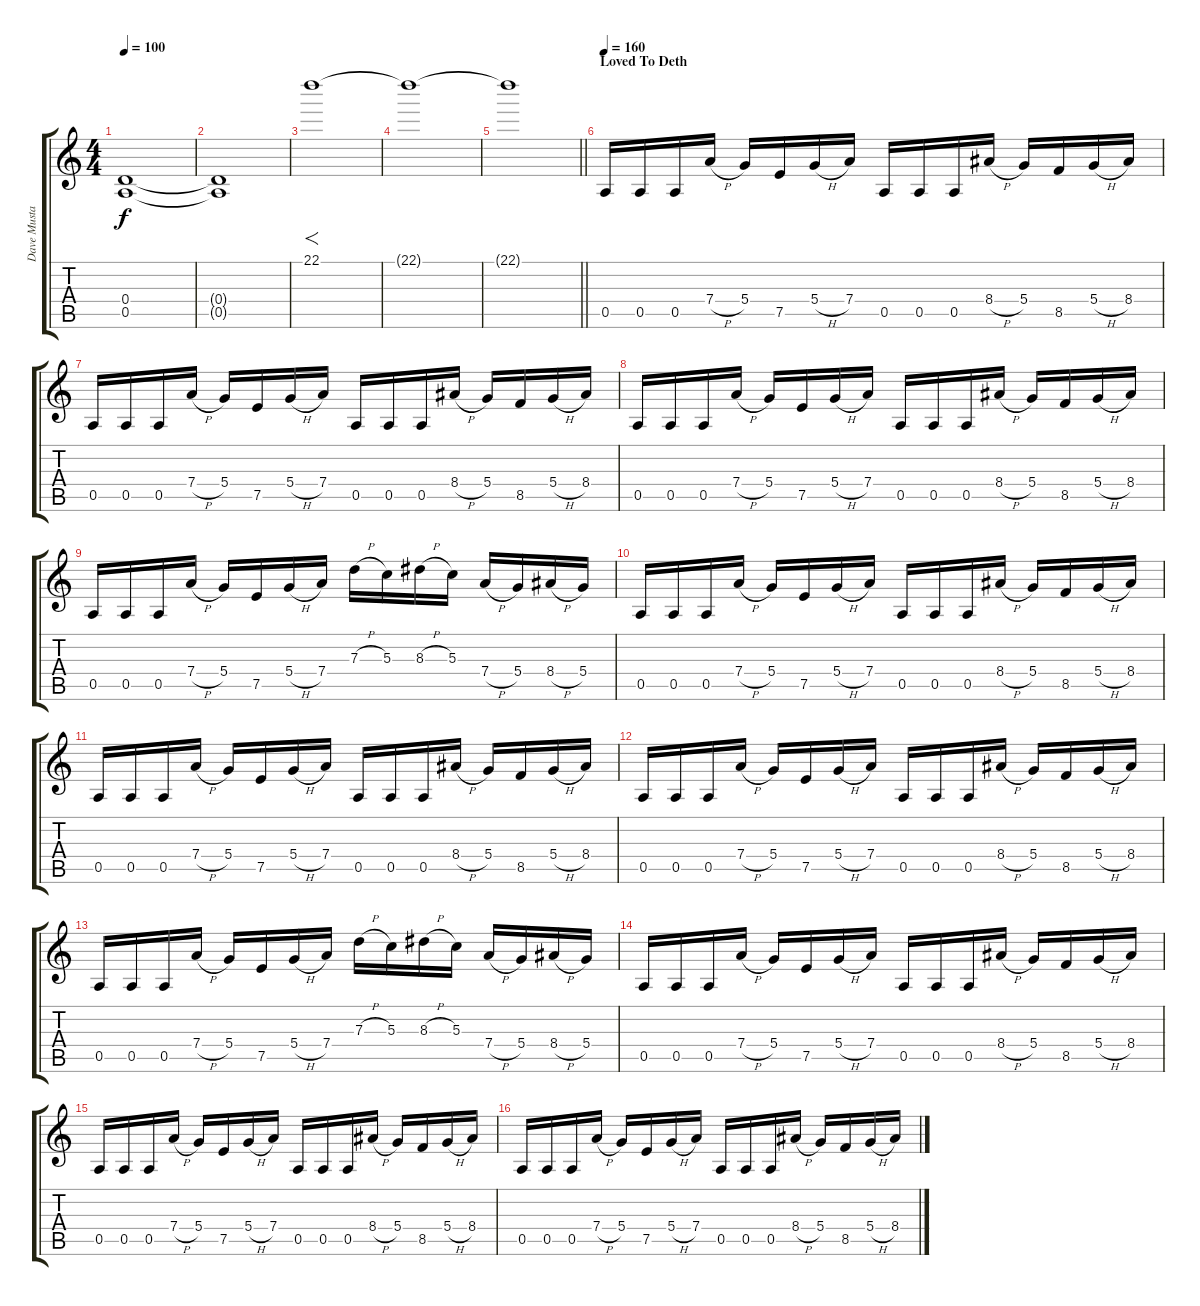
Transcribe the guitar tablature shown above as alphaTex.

\track ("Dave Mustaine" "Dave Musta") {instrument distortionguitar}
\staff {score tabs}
\tuning (E4 B3 G3 D3 A2 E2) {hide}
\ts (4 4)
\tempo 100
\clef g2
\ks c
(0.4{t} 0.5{t}).1{dy f} |
(0.4{t} 0.5{t}).1 |
22.1.1{f} |
22.1{t}.1 |
\barLineRight lightlight
22.1{t}.1 |
\section ("" "Loved To Deth")
\tempo 160
0.5.16 0.5.16 0.5.16 7.4{h}.16 5.4.16 7.5.16 5.4{h}.16 7.4.16 0.5.16 0.5.16 0.5.16 8.4{h}.16 5.4.16 8.5.16 5.4{h}.16 8.4.16 |
0.5.16 0.5.16 0.5.16 7.4{h}.16 5.4.16 7.5.16 5.4{h}.16 7.4.16 0.5.16 0.5.16 0.5.16 8.4{h}.16 5.4.16 8.5.16 5.4{h}.16 8.4.16 |
0.5.16 0.5.16 0.5.16 7.4{h}.16 5.4.16 7.5.16 5.4{h}.16 7.4.16 0.5.16 0.5.16 0.5.16 8.4{h}.16 5.4.16 8.5.16 5.4{h}.16 8.4.16 |
0.5.16 0.5.16 0.5.16 7.4{h}.16 5.4.16 7.5.16 5.4{h}.16 7.4.16 7.3{h}.16 5.3.16 8.3{h}.16 5.3.16 7.4{h}.16 5.4.16 8.4{h}.16 5.4.16 |
0.5.16 0.5.16 0.5.16 7.4{h}.16 5.4.16 7.5.16 5.4{h}.16 7.4.16 0.5.16 0.5.16 0.5.16 8.4{h}.16 5.4.16 8.5.16 5.4{h}.16 8.4.16 |
0.5.16 0.5.16 0.5.16 7.4{h}.16 5.4.16 7.5.16 5.4{h}.16 7.4.16 0.5.16 0.5.16 0.5.16 8.4{h}.16 5.4.16 8.5.16 5.4{h}.16 8.4.16 |
0.5.16 0.5.16 0.5.16 7.4{h}.16 5.4.16 7.5.16 5.4{h}.16 7.4.16 0.5.16 0.5.16 0.5.16 8.4{h}.16 5.4.16 8.5.16 5.4{h}.16 8.4.16 |
0.5.16 0.5.16 0.5.16 7.4{h}.16 5.4.16 7.5.16 5.4{h}.16 7.4.16 7.3{h}.16 5.3.16 8.3{h}.16 5.3.16 7.4{h}.16 5.4.16 8.4{h}.16 5.4.16 |
0.5.16 0.5.16 0.5.16 7.4{h}.16 5.4.16 7.5.16 5.4{h}.16 7.4.16 0.5.16 0.5.16 0.5.16 8.4{h}.16 5.4.16 8.5.16 5.4{h}.16 8.4.16 |
0.5.16 0.5.16 0.5.16 7.4{h}.16 5.4.16 7.5.16 5.4{h}.16 7.4.16 0.5.16 0.5.16 0.5.16 8.4{h}.16 5.4.16 8.5.16 5.4{h}.16 8.4.16 |
0.5.16 0.5.16 0.5.16 7.4{h}.16 5.4.16 7.5.16 5.4{h}.16 7.4.16 0.5.16 0.5.16 0.5.16 8.4{h}.16 5.4.16 8.5.16 5.4{h}.16 8.4.16
